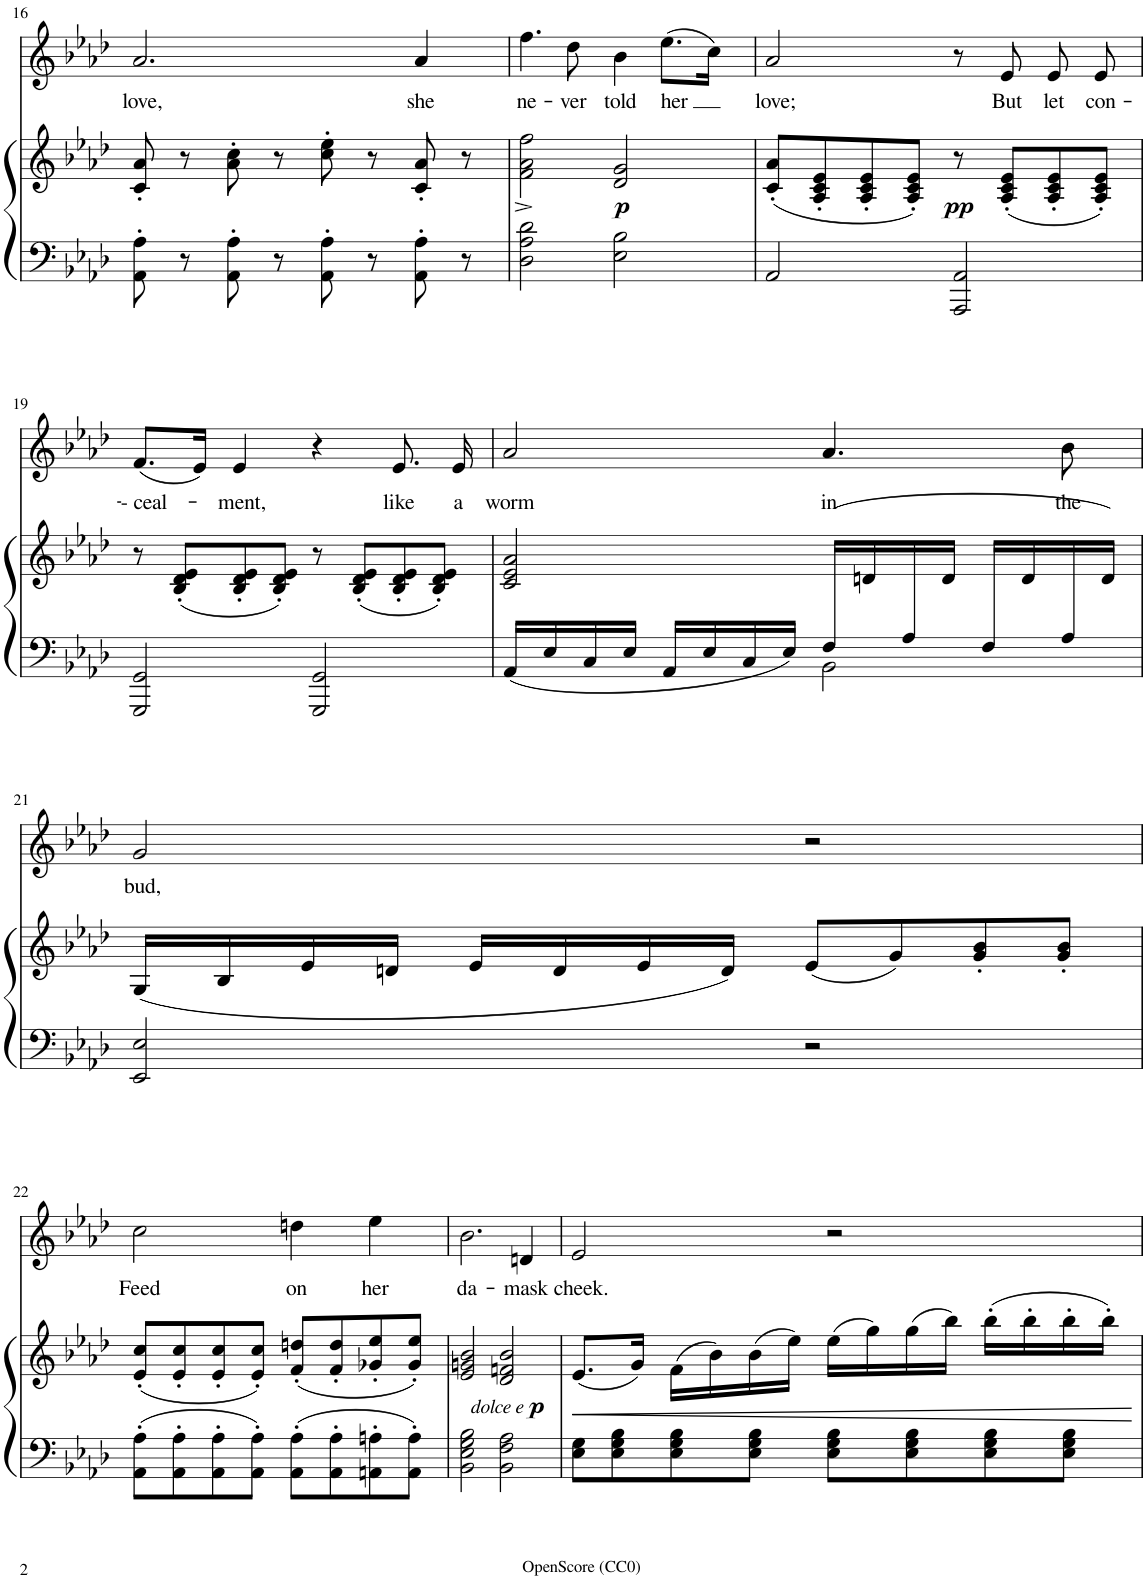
**kern	**kern	**dynam	**kern	**text
*part2	*part2	*part2	*part1	*part1
*staff3	*staff2	*staff2/3	*staff1	*staff1
*I"Piano	*	*	*I"Voice	*
*I'Pno	*	*	*	*
!!LO:PB:g=z
*clefF4	*clefG2	*	*clefG2	*
*k[b-e-a-d-]	*k[b-e-a-d-]	*	*k[b-e-a-d-]	*
*M4/4	*M4/4	*	*M4/4	*
*met(c)	*met(c)	*	*met(c)	*
=16	=16	=16	=16	=16
!	!	!	!	!LO:LY:b
8AA-\' 8A-\'	8c/' 8a-/'	.	2.a-/	love,
8r	8r	.	.	.
8AA-\' 8A-\'	8a-\' 8cc\'	.	.	.
8r	8r	.	.	.
8AA-\' 8A-\'	8cc\' 8ee-\'	.	.	.
8r	8r	.	.	.
!	!	!	!	!LO:LY:b
8AA-\' 8A-\'	8c/' 8a-/'	.	4a-/	she
8r	8r	.	.	.
=17	=17	=17	=17	=17
!	!	!	!	!LO:LY:b
2D-\ 2A-\ 2d-\	2f\^< 2a-\^< 2ff\^<	.	4.ff\	ne-
!	!	!	!	!LO:LY:b
.	.	.	8dd-\	-ver
!	!	!LO:DY:b	!	!LO:LY:b
2E-\ 2B-\	2d-/ 2g/	p	4b-\	told
!	!	!	!	!LO:LY:b
.	.	.	(8.ee-\L	her
.	.	.	16cc\Jk)	.
=18	=18	=18	=18	=18
!	!	!	!	!LO:LY:b
2AA-/	(8c/' 8a-/'L	.	2a-/	love;
.	8A-/' 8c/' 8e-/'	.	.	.
.	8A-/' 8c/' 8e-/'	.	.	.
.	8A-/' 8c/' 8e-/'J)	.	.	.
!	!	!LO:DY:b	!	!
2AAA-/ 2AA-/	8r	pp	8r	.
!	!	!	!	!LO:LY:b
.	(8A-/' 8c/' 8e-/'L	.	8e-/	But
!	!	!	!	!LO:LY:b
.	8A-/' 8c/' 8e-/'	.	8e-/	let
!	!	!	!	!LO:LY:b
.	8A-/' 8c/' 8e-/'J)	.	8e-/	con-
!!LO:LB:g=z
=19	=19	=19	=19	=19
!	!	!	!	!LO:LY:b
2GGG/ 2GG/	8r	.	(8.f/L	-- ceal-
.	(8B-/' 8d-/' 8e-/'L	.	.	.
.	.	.	16e-/Jk)	.
!	!	!	!	!LO:LY:b
.	8B-/' 8d-/' 8e-/'	.	4e-/	-ment,
.	8B-/' 8d-/' 8e-/'J)	.	.	.
2GGG/ 2GG/	8r	.	4r	.
.	(8B-/' 8d-/' 8e-/'L	.	.	.
!	!	!	!	!LO:LY:b
.	8B-/' 8d-/' 8e-/'	.	8.e-/	like
.	8B-/' 8d-/' 8e-/'J)	.	.	.
!	!	!	!	!LO:LY:b
.	.	.	16e-/	a
=20	=20	=20	=20	=20
*^	*	*	*	*
!	!	!	!	!	!LO:LY:b
2ryy	16AA-/LL	2c/ 2e-/ 2a-/	.	2a-/	worm
.	16E-/	.	.	.	.
.	16C/	.	.	.	.
.	16E-/JJ	.	.	.	.
.	16AA-/LL	.	.	.	.
.	16E-/	.	.	.	.
.	16C/	.	.	.	.
.	16E-/JJ	.	.	.	.
!	!	!	!	!	!LO:LY:b
(16F/LL	2BB-\	16ryy	.	4.a-/	in
16ryy	.	16dn/	.	.	.
16A-/	.	16ryy	.	.	.
16ryy	.	16d/JJ	.	.	.
16F/LL	.	16ryy	.	.	.
16ryy	.	16d/	.	.	.
!	!	!	!	!	!LO:LY:b
16A-/	.	16ryy	.	8b-\	the
16ryy	.	16d/JJ)	.	.	.
*v	*v	*	*	*	*
!!LO:LB:g=z
=21	=21	=21	=21	=21
!	!	!	!	!LO:LY:b
2EE-/ 2E-/	(16G/LL	.	2g/	bud,
.	16B-/	.	.	.
.	16e-/	.	.	.
.	16dn/JJ	.	.	.
.	16e-/LL	.	.	.
.	16d/	.	.	.
.	16e-/	.	.	.
.	16d/JJ)	.	.	.
2r	(8e-/L	.	2r	.
.	8g/)	.	.	.
.	8g/' 8b-/'	.	.	.
.	8g/' 8b-/'J	.	.	.
!!LO:LB:g=z
=22	=22	=22	=22	=22
!	!	!	!	!LO:LY:b
8AA-\' 8A-\'L	(8e-/' 8cc/'L	.	2cc\	Feed
8AA-\' 8A-\'	8e-/' 8cc/'	.	.	.
8AA-\' 8A-\'	8e-/' 8cc/'	.	.	.
8AA-\' 8A-\'J	8e-/' 8cc/'J)	.	.	.
!	!	!	!	!LO:LY:b
8AA-\' 8A-\'L	(8f/' 8ddn/'L	.	4ddn\	on
8AA-\' 8A-\'	8f/' 8dd/'	.	.	.
!	!	!	!	!LO:LY:b
8AAn\' 8An\'	8g-X/' 8ee-/'	.	4ee-\	her
8AA\' 8A\'J	8g-/' 8ee-/'J)	.	.	.
=23	=23	=23	=23	=23
!	!	!LO:DY:b	!	!LO:LY:b
!	!	!LO:DY:n=1:b	!	!
2BB-\ 2E-\ 2G\ 2B-\	2e-/ 2gn/ 2b-/	other-dynamics p	2.b-\	da-
2BB-\ 2F\ 2A-\	2d-/ 2fn/ 2b-/	.	.	.
!	!	!	!	!LO:LY:b
.	.	.	4dn/	-mask
=24	=24	=24	=24	=24
!	!	!LO:HP:b	!	!LO:LY:b
8E-\ 8G\L	(8.e-/L	<	2e-/	cheek.
8E-\ 8G\ 8B-\	.	.	.	.
.	16g/Jk)	.	.	.
8E-\ 8G\ 8B-\	(16f\LL	.	.	.
.	16b-\)	.	.	.
8E-\ 8G\ 8B-\J	(16b-\	.	.	.
.	16ee-\JJ)	.	.	.
8E-\ 8G\ 8B-\L	(16ee-\LL	.	2r	.
.	16gg\)	.	.	.
8E-\ 8G\ 8B-\	(16gg\	.	.	.
.	16bb-\JJ)	.	.	.
8E-\ 8G\ 8B-\	(16bb-'\LL	.	.	.
.	16bb-'\	.	.	.
8E-\ 8G\ 8B-\J	16bb-'\	.	.	.
.	16bb-'\JJ)	.	.	.
.	.	[	.	.
=	=	=	=	=
*-	*-	*-	*-	*-
